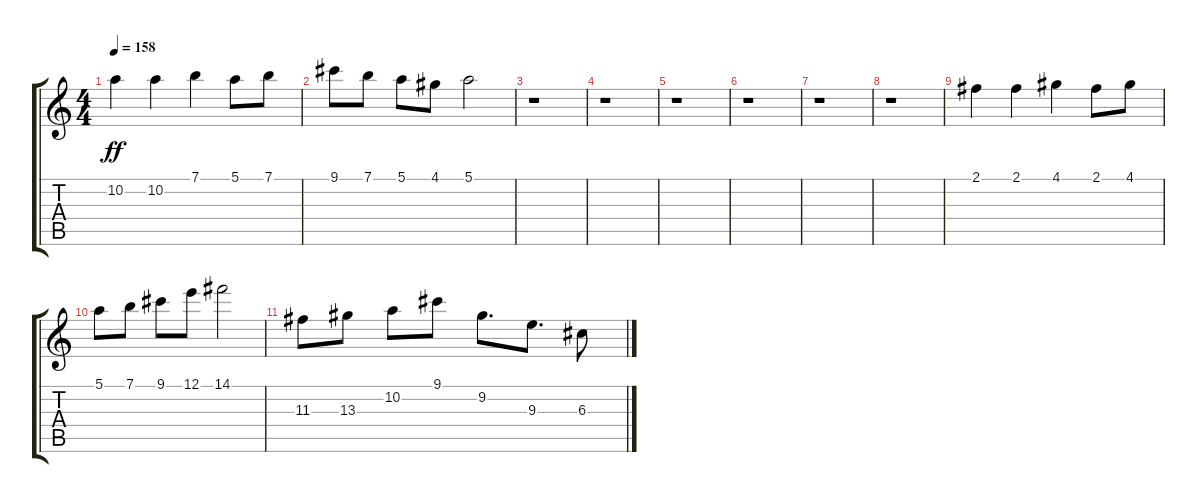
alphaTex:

\track "" {instrument distortionguitar}
\staff {score tabs}
\tuning (E4 B3 G3 D3 A2 E2) {hide}
\ts (4 4)
\tempo 158
\clef g2
\ks c
10.2.4{dy ff} 10.2.4 7.1.4 5.1.8 7.1.8 |
9.1.8 7.1.8 5.1.8 4.1.8 5.1.2 |
r.1 |
r.1 |
r.1 |
r.1 |
r.1 |
r.1 |
2.1.4 2.1.4 4.1.4 2.1.8 4.1.8 |
5.1.8 7.1.8 9.1.8 12.1.8 14.1.2 |
11.3.8 13.3.8 10.2.8 9.1.8 9.2.8{d} 9.3.8{d} 6.3.8
